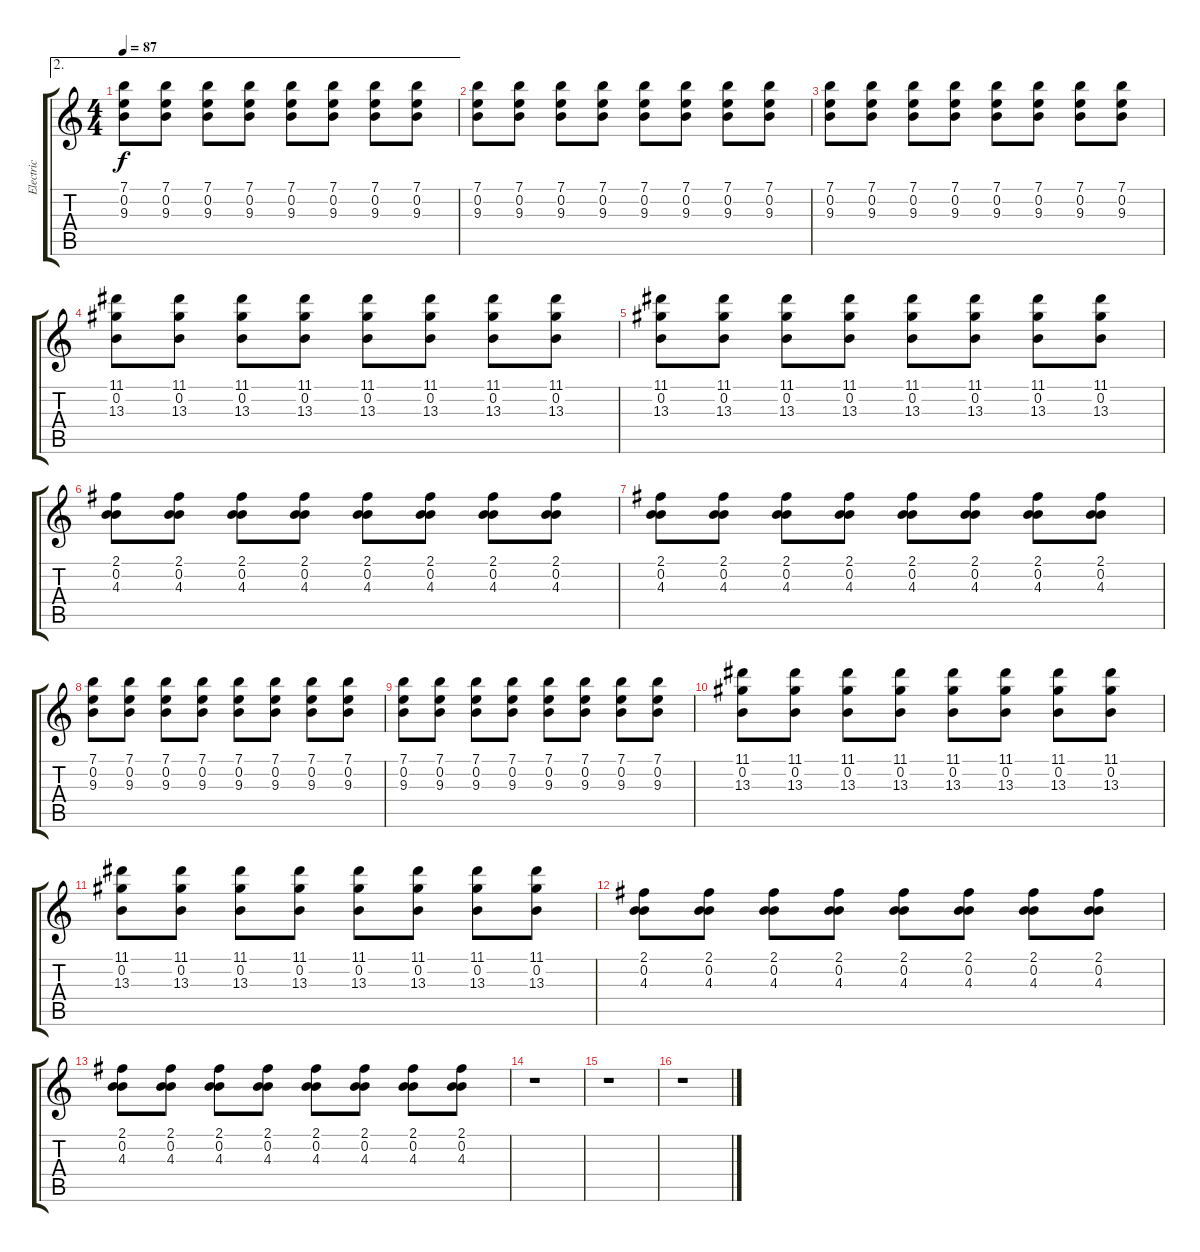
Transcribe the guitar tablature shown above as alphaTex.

\track ("Electric" "Electric") {instrument electricguitarclean}
\staff {score tabs}
\tuning (E4 B3 G3 D3 A2 E2) {hide}
\ae 2
\ts (4 4)
\tempo 87
\clef g2
\ks c
(7.1 0.2 9.3).8{dy f} (7.1 0.2 9.3).8 (7.1 0.2 9.3).8 (7.1 0.2 9.3).8 (7.1 0.2 9.3).8 (7.1 0.2 9.3).8 (7.1 0.2 9.3).8 (7.1 0.2 9.3).8 |
(7.1 0.2 9.3).8{volume 10} (7.1 0.2 9.3).8 (7.1 0.2 9.3).8 (7.1 0.2 9.3).8 (7.1 0.2 9.3).8 (7.1 0.2 9.3).8 (7.1 0.2 9.3).8 (7.1 0.2 9.3).8 |
(7.1 0.2 9.3).8 (7.1 0.2 9.3).8 (7.1 0.2 9.3).8 (7.1 0.2 9.3).8 (7.1 0.2 9.3).8 (7.1 0.2 9.3).8 (7.1 0.2 9.3).8 (7.1 0.2 9.3).8 |
(11.1 0.2 13.3).8 (11.1 0.2 13.3).8 (11.1 0.2 13.3).8 (11.1 0.2 13.3).8 (11.1 0.2 13.3).8 (11.1 0.2 13.3).8 (11.1 0.2 13.3).8 (11.1 0.2 13.3).8 |
(11.1 0.2 13.3).8 (11.1 0.2 13.3).8 (11.1 0.2 13.3).8 (11.1 0.2 13.3).8 (11.1 0.2 13.3).8 (11.1 0.2 13.3).8 (11.1 0.2 13.3).8 (11.1 0.2 13.3).8 |
(2.1 0.2 4.3).8 (2.1 0.2 4.3).8 (2.1 0.2 4.3).8 (2.1 0.2 4.3).8 (2.1 0.2 4.3).8 (2.1 0.2 4.3).8 (2.1 0.2 4.3).8 (2.1 0.2 4.3).8 |
(2.1 0.2 4.3).8 (2.1 0.2 4.3).8 (2.1 0.2 4.3).8 (2.1 0.2 4.3).8 (2.1 0.2 4.3).8 (2.1 0.2 4.3).8 (2.1 0.2 4.3).8 (2.1 0.2 4.3).8 |
(7.1 0.2 9.3).8 (7.1 0.2 9.3).8 (7.1 0.2 9.3).8 (7.1 0.2 9.3).8 (7.1 0.2 9.3).8 (7.1 0.2 9.3).8 (7.1 0.2 9.3).8 (7.1 0.2 9.3).8 |
(7.1 0.2 9.3).8 (7.1 0.2 9.3).8 (7.1 0.2 9.3).8 (7.1 0.2 9.3).8 (7.1 0.2 9.3).8 (7.1 0.2 9.3).8 (7.1 0.2 9.3).8 (7.1 0.2 9.3).8 |
(11.1 0.2 13.3).8 (11.1 0.2 13.3).8 (11.1 0.2 13.3).8 (11.1 0.2 13.3).8 (11.1 0.2 13.3).8 (11.1 0.2 13.3).8 (11.1 0.2 13.3).8 (11.1 0.2 13.3).8 |
(11.1 0.2 13.3).8 (11.1 0.2 13.3).8 (11.1 0.2 13.3).8 (11.1 0.2 13.3).8 (11.1 0.2 13.3).8 (11.1 0.2 13.3).8 (11.1 0.2 13.3).8 (11.1 0.2 13.3).8 |
(2.1 0.2 4.3).8 (2.1 0.2 4.3).8 (2.1 0.2 4.3).8 (2.1 0.2 4.3).8 (2.1 0.2 4.3).8 (2.1 0.2 4.3).8 (2.1 0.2 4.3).8 (2.1 0.2 4.3).8 |
(2.1 0.2 4.3).8 (2.1 0.2 4.3).8 (2.1 0.2 4.3).8 (2.1 0.2 4.3).8 (2.1 0.2 4.3).8 (2.1 0.2 4.3).8 (2.1 0.2 4.3).8 (2.1 0.2 4.3).8 |
r.1 |
r.1 |
r.1
